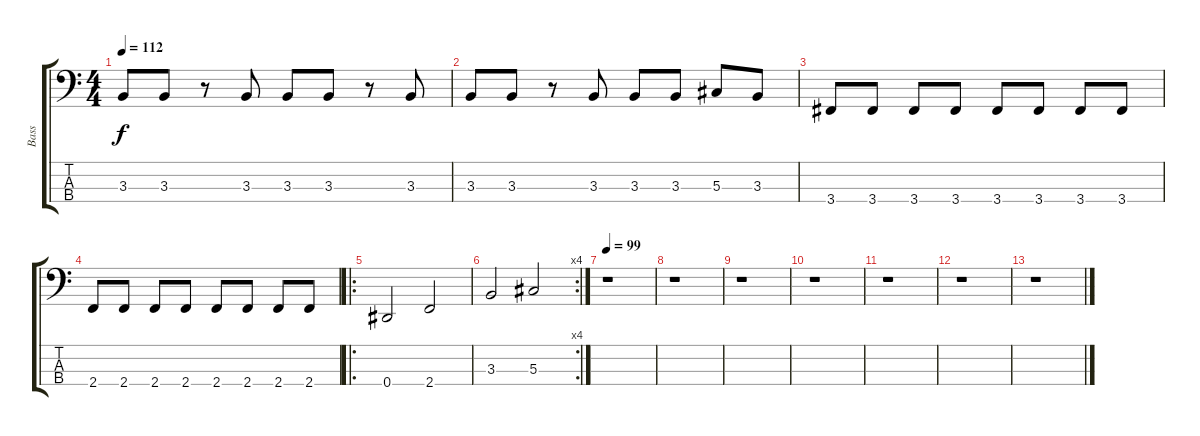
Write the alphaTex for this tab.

\track ("Bass" "Bass") {instrument electricbassfinger}
\staff {score tabs}
\tuning (Gb2 Db2 Ab1 Eb1) {hide}
\ts (4 4)
\tempo 112
\clef f4
\ks c
3.3.8{dy f} 3.3.8 r.8 3.3.8 3.3.8 3.3.8 r.8 3.3.8 |
3.3.8 3.3.8 r.8 3.3.8 3.3.8 3.3.8 5.3.8 3.3.8 |
3.4.8 3.4.8 3.4.8 3.4.8 3.4.8 3.4.8 3.4.8 3.4.8 |
2.4.8 2.4.8 2.4.8 2.4.8 2.4.8 2.4.8 2.4.8 2.4.8 |
\ro
0.4.2 2.4.2 |
\rc 4
3.3.2 5.3.2 |
\tempo 99
r.1 |
r.1 |
r.1 |
r.1 |
r.1 |
r.1 |
r.1
